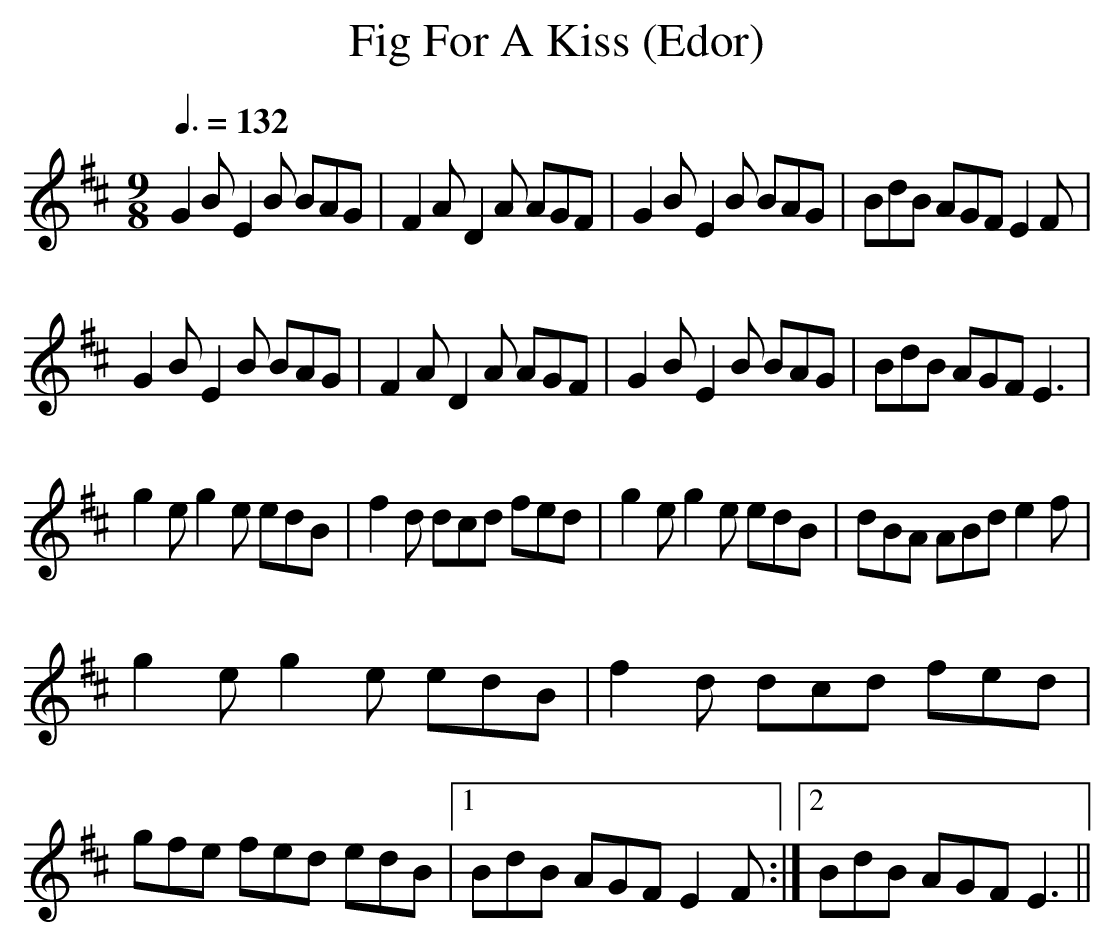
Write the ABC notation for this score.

X:1
T:Fig For A Kiss (Edor)
Q:3/8=132
M:9/8
L:1/8
K:Edor
G2B E2B BAG|F2A D2A AGF|G2B E2B BAG|BdB AGF E2F|
G2B E2B BAG|F2A D2A AGF|G2B E2B BAG|BdB AGF E3|
g2e g2e edB|f2d dcd fed|g2e g2e edB|dBA ABd e2f|
g2e g2e edB|f2d dcd fed|gfe fed edB|1BdB AGF E2F:|2BdB AGF E3||
